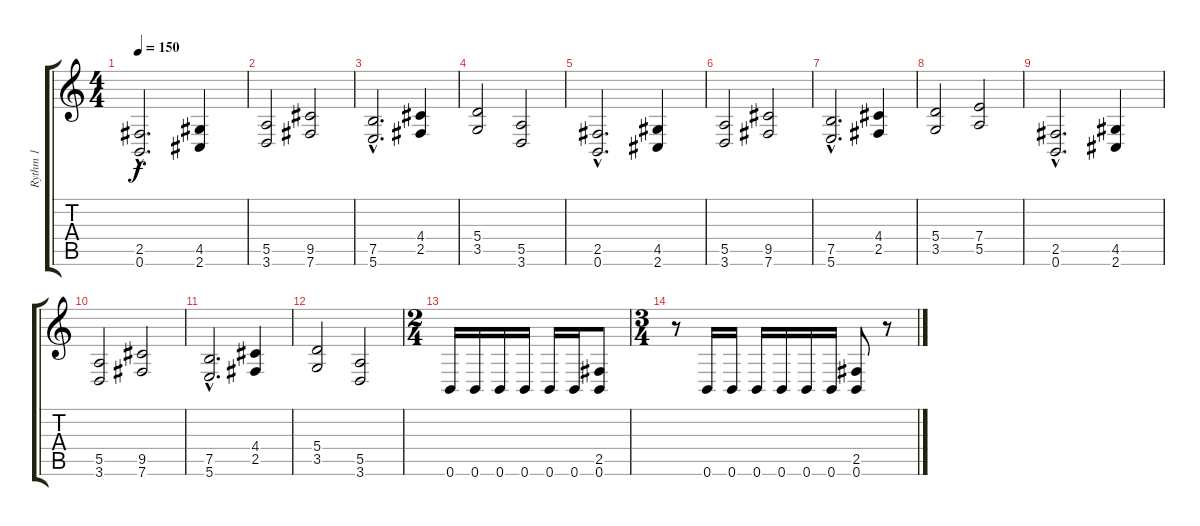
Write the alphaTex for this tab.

\track ("Rythm 1" "Rythm 1") {instrument distortionguitar}
\staff {score tabs}
\tuning (B3 Gb3 D3 A2 E2 B1) {hide}
\ts (4 4)
\tempo 150
\clef g2
\ks c
(2.5{hac} 0.6{hac}).2{d dy f} (4.5 2.6).4 |
(5.5 3.6).2 (9.5 7.6).2 |
(7.5{hac} 5.6{hac}).2{d} (4.4 2.5).4 |
(5.4 3.5).2 (5.5 3.6).2 |
(2.5{hac} 0.6{hac}).2{d} (4.5 2.6).4 |
(5.5 3.6).2 (9.5 7.6).2 |
(7.5{hac} 5.6{hac}).2{d} (4.4 2.5).4 |
(5.4 3.5).2 (7.4 5.5).2 |
(2.5{hac} 0.6{hac}).2{d} (4.5 2.6).4 |
(5.5 3.6).2 (9.5 7.6).2 |
(7.5{hac} 5.6{hac}).2{d} (4.4 2.5).4 |
(5.4 3.5).2 (5.5 3.6).2 |
\ts (2 4)
0.6.16 0.6.16 0.6.16 0.6.16 0.6.16 0.6.16 (2.5 0.6).8 |
\ts (3 4)
r.8 0.6.16 0.6.16 0.6.16 0.6.16 0.6.16 0.6.16 (2.5 0.6).8 r.8
